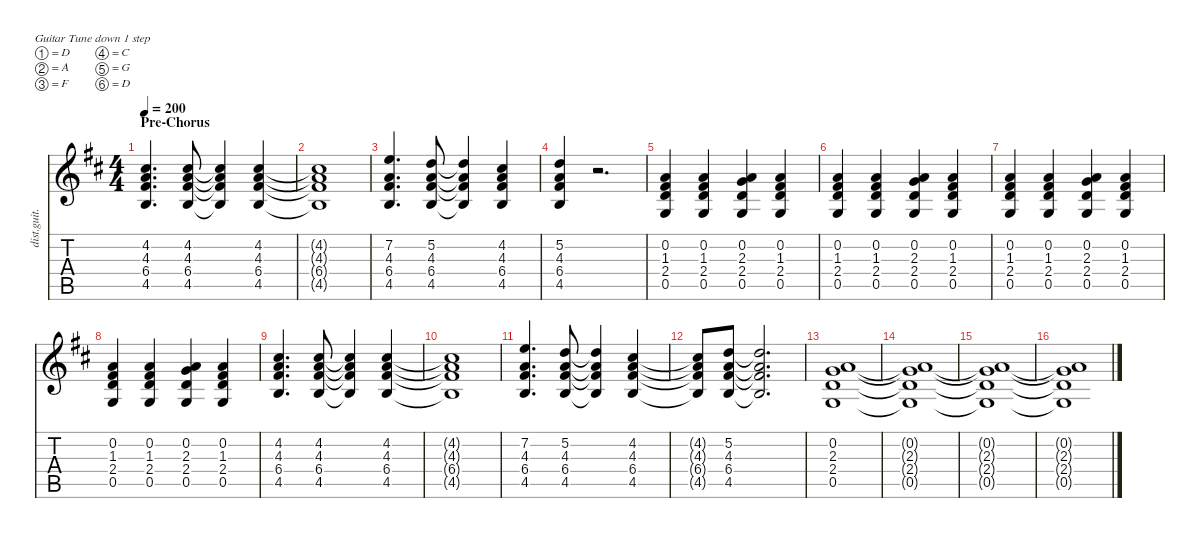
\defaultSystemsLayout 4
\hideDynamics
\bracketExtendMode nobrackets
\otherSystemsTrackNameOrientation horizontal
\track ("Distortion Guitar" "dist.guit.") {instrument distortionguitar}
\staff {score tabs}
\tuning (D4 A3 F3 C3 G2 D2)
\ts (4 4)
\section ("" "Pre-Chorus")
\tempo 200
\clef g2
\ks d
(4.5{acc forcenatural} 6.4{acc #} 4.3{acc forcenatural} 4.2{acc #}).4{d dy mf beam Up} (4.3{acc forcenatural} 6.4{acc #} 4.5{acc forcenatural} 4.2{acc #}).8{beam Up} (4.3{t acc forcenatural} 6.4{t acc #} 4.5{t acc forcenatural} 4.2{t acc #}).4{beam Up} (4.2{acc #} 4.3{acc forcenatural} 4.5{acc forcenatural} 6.4{acc #}).4{beam Up} |
(6.4{t acc #} 4.5{t acc forcenatural} 4.3{t acc forcenatural} 4.2{t acc #}).1{beam Up} |
(4.3{acc forcenatural} 6.4{acc #} 4.5{acc forcenatural} 7.2{acc forcenatural}).4{d beam Up} (6.4{acc #} 4.5{acc forcenatural} 4.3{acc forcenatural} 5.2{acc forcenatural}).8{beam Up} (6.4{t acc #} 4.5{t acc forcenatural} 4.3{t acc forcenatural} 5.2{t acc forcenatural}).4{beam Up} (4.5{acc forcenatural} 6.4{acc #} 4.3{acc forcenatural} 4.2{acc #}).4{beam Up} |
(6.4{acc #} 4.5{acc forcenatural} 4.3{acc forcenatural} 5.2{acc forcenatural}).4{beam Up} r.2{d beam Up} |
(0.5{acc forcenatural} 2.4{acc forcenatural} 1.3{acc #} 0.2{acc forcenatural}).4{beam Up} (0.5{acc forcenatural} 2.4{acc forcenatural} 1.3{acc #} 0.2{acc forcenatural}).4{beam Up} (0.5{acc forcenatural} 2.4{acc forcenatural} 2.3{acc forcenatural} 0.2{acc forcenatural}).4{beam Up} (0.5{acc forcenatural} 2.4{acc forcenatural} 1.3{acc #} 0.2{acc forcenatural}).4{beam Up} |
(0.5{acc forcenatural} 2.4{acc forcenatural} 1.3{acc #} 0.2{acc forcenatural}).4{beam Up} (0.5{acc forcenatural} 2.4{acc forcenatural} 1.3{acc #} 0.2{acc forcenatural}).4{beam Up} (0.5{acc forcenatural} 2.4{acc forcenatural} 2.3{acc forcenatural} 0.2{acc forcenatural}).4{beam Up} (0.5{acc forcenatural} 2.4{acc forcenatural} 1.3{acc #} 0.2{acc forcenatural}).4{beam Up} |
(0.5{acc forcenatural} 2.4{acc forcenatural} 1.3{acc #} 0.2{acc forcenatural}).4{beam Up} (0.5{acc forcenatural} 2.4{acc forcenatural} 1.3{acc #} 0.2{acc forcenatural}).4{beam Up} (0.5{acc forcenatural} 2.4{acc forcenatural} 2.3{acc forcenatural} 0.2{acc forcenatural}).4{beam Up} (0.5{acc forcenatural} 2.4{acc forcenatural} 1.3{acc #} 0.2{acc forcenatural}).4{beam Up} |
(0.5{acc forcenatural} 2.4{acc forcenatural} 1.3{acc #} 0.2{acc forcenatural}).4{beam Up} (0.5{acc forcenatural} 2.4{acc forcenatural} 1.3{acc #} 0.2{acc forcenatural}).4{beam Up} (0.5{acc forcenatural} 2.4{acc forcenatural} 2.3{acc forcenatural} 0.2{acc forcenatural}).4{beam Up} (0.5{acc forcenatural} 2.4{acc forcenatural} 1.3{acc #} 0.2{acc forcenatural}).4{beam Up} |
(4.3{acc forcenatural} 6.4{acc #} 4.5{acc forcenatural} 4.2{acc #}).4{d beam Up} (6.4{acc #} 4.5{acc forcenatural} 4.3{acc forcenatural} 4.2{acc #}).8{beam Up} (6.4{t acc #} 4.5{t acc forcenatural} 4.3{t acc forcenatural} 4.2{t acc #}).4{beam Up} (4.3{acc forcenatural} 4.5{acc forcenatural} 6.4{acc #} 4.2{acc #}).4{beam Up} |
(4.3{t acc forcenatural} 6.4{t acc #} 4.5{t acc forcenatural} 4.2{t acc #}).1{beam Up} |
(4.3{acc forcenatural} 6.4{acc #} 4.5{acc forcenatural} 7.2{acc forcenatural}).4{d beam Up} (6.4{acc #} 4.5{acc forcenatural} 4.3{acc forcenatural} 5.2{acc forcenatural}).8{beam Up} (6.4{t acc #} 4.5{t acc forcenatural} 4.3{t acc forcenatural} 5.2{t acc forcenatural}).4{beam Up} (4.5{acc forcenatural} 6.4{acc #} 4.3{acc forcenatural} 4.2{acc #}).4{beam Up} |
(4.5{t acc forcenatural} 6.4{t acc #} 4.3{t acc forcenatural} 4.2{t acc #}).8{beam Up} (6.4{acc #} 4.5{acc forcenatural} 4.3{acc forcenatural} 5.2{acc forcenatural}).8{beam Up} (6.4{t acc #} 4.5{t acc forcenatural} 4.3{t acc forcenatural} 5.2{t acc forcenatural}).2{d beam Up} |
(2.4{acc forcenatural} 2.3{acc forcenatural} 0.5{acc forcenatural} 0.2{acc forcenatural}).1{beam Up} |
(0.5{t acc forcenatural} 2.3{t acc forcenatural} 0.2{t acc forcenatural} 2.4{t acc forcenatural}).1{beam Up} |
(2.4{t acc forcenatural} 0.2{t acc forcenatural} 0.5{t acc forcenatural} 2.3{t acc forcenatural}).1{beam Up} |
(2.4{t acc forcenatural} 2.3{t acc forcenatural} 0.5{t acc forcenatural} 0.2{t acc forcenatural}).1{beam Up}
